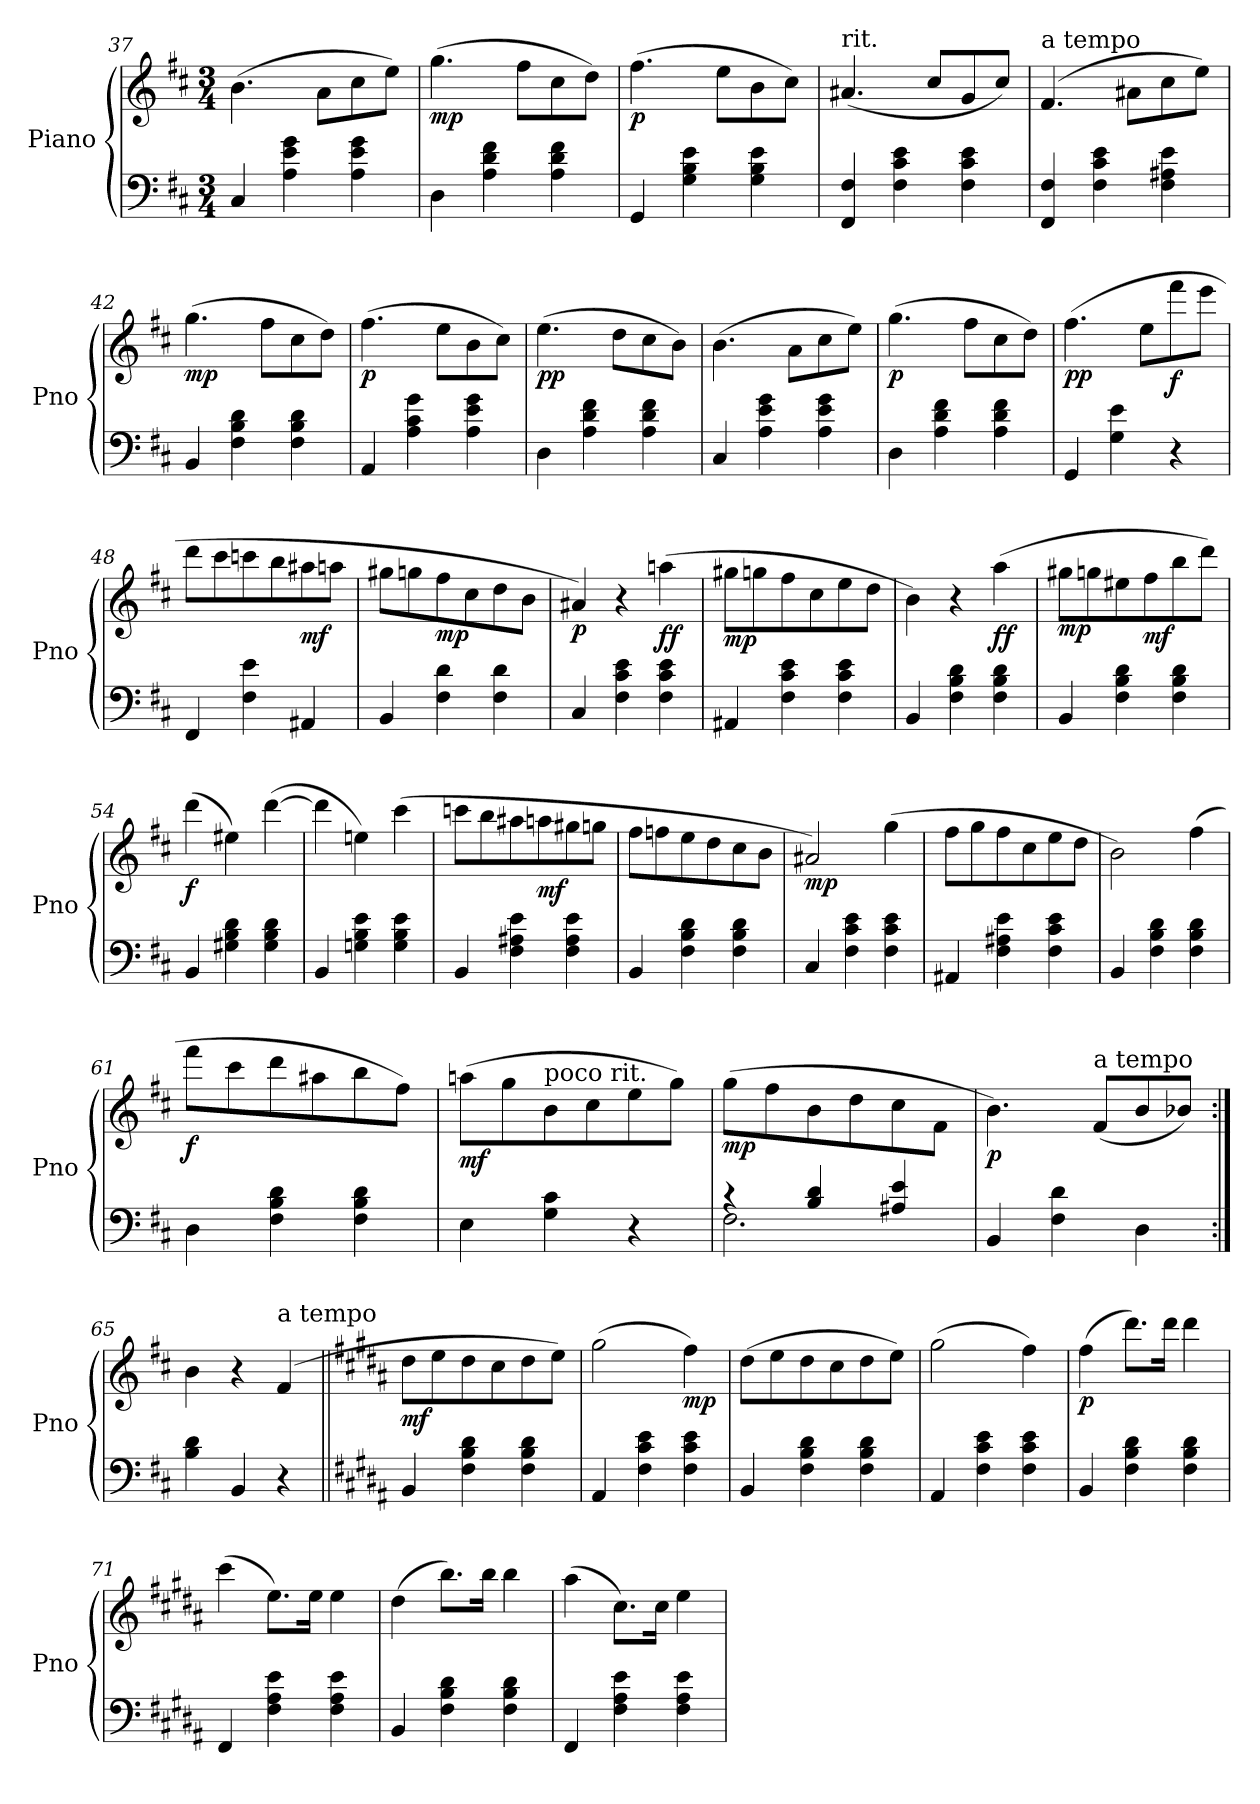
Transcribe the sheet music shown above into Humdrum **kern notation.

**kern	**kern	**dynam
*part1	*part1	*part1
*staff2	*staff1	*staff1/2
*I"Piano	*	*
*I'Pno	*	*
*clefF4	*clefG2	*
*k[f#c#]	*k[f#c#]	*
*D:	*D:	*
*M3/4	*M3/4	*
=37	=37	=37
4C#/	(4.b\	.
4A\ 4e\ 4g\	.	.
.	8a\L	.
4A\ 4e\ 4g\	8cc#\	.
.	8ee\J)	.
=38	=38	=38
!	!	!LO:DY:b
4D\	(4.gg\	mp
4A\ 4d\ 4f#\	.	.
.	8ff#\L	.
4A\ 4d\ 4f#\	8cc#\	.
.	8dd\J)	.
!!LO:LB:g=z
=39	=39	=39
!	!	!LO:DY:b
4GG/	(4.ff#\	p
4G\ 4B\ 4e\	.	.
.	8ee\L	.
4G\ 4B\ 4e\	8b\	.
.	8cc#\J)	.
=40	=40	=40
!	!LO:TX:a:t=rit.	!
4FF#/ 4F#/	(4.a#X/	.
4F#\ 4c#\ 4e\	.	.
.	8cc#/L	.
4F#\ 4c#\ 4e\	8g/	.
.	8cc#/J)	.
=41	=41	=41
!	!LO:TX:a:t=a tempo	!
4FF#/ 4F#/	(4.f#/	.
4F#\ 4c#\ 4e\	.	.
.	8a#X\L	.
4F#\ 4A#X\ 4e\	8cc#\	.
.	8ee\J)	.
=42	=42	=42
!	!	!LO:DY:b
4BB/	(4.gg\	mp
4F#\ 4B\ 4d\	.	.
.	8ff#\L	.
4F#\ 4B\ 4d\	8cc#\	.
.	8dd\J)	.
=43	=43	=43
!	!	!LO:DY:b
4AA/	(4.ff#\	p
4A\ 4c#\ 4g\	.	.
.	8ee\L	.
4A\ 4e\ 4g\	8b\	.
.	8cc#\J)	.
=44	=44	=44
!	!	!LO:DY:b
4D\	(4.ee\	pp
4A\ 4d\ 4f#\	.	.
.	8dd\L	.
4A\ 4d\ 4f#\	8cc#\	.
.	8b\J)	.
=45	=45	=45
4C#/	(4.b\	.
4A\ 4e\ 4g\	.	.
.	8a\L	.
4A\ 4e\ 4g\	8cc#\	.
.	8ee\J)	.
!!LO:LB:g=z
=46	=46	=46
!	!	!LO:DY:b
4D\	(4.gg\	p
4A\ 4d\ 4f#\	.	.
.	8ff#\L	.
4A\ 4d\ 4f#\	8cc#\	.
.	8dd\J)	.
=47	=47	=47
!	!	!LO:DY:b
4GG/	(4.ff#\	pp
4G\ 4e\	.	.
.	8ee\L	.
!	!	!LO:DY:b
4r	8fff#\	f
.	8eee\J	.
=48	=48	=48
4FF#/	8ddd\L	.
.	8ccc#\	.
4F#\ 4e\	8cccn\	.
.	8bb\	.
!	!	!LO:DY:b
4AA#X/	8aa#X\	mf
.	8aan\J	.
=49	=49	=49
4BB/	8gg#X\L	.
.	8ggn\	.
!	!	!LO:DY:b
4F#\ 4d\	8ff#\	mp
.	8cc#\	.
4F#\ 4d\	8dd\	.
.	8b\J	.
=50	=50	=50
!	!	!LO:DY:b
4C#/	4a#X/)	p
4F#\ 4c#\ 4e\	4r	.
!	!	!LO:DY:b
4F#\ 4c#\ 4e\	(4aan\	ff
=51	=51	=51
!	!	!LO:DY:b
4AA#X/	8gg#X\L	mp
.	8ggn\	.
4F#\ 4c#\ 4e\	8ff#\	.
.	8cc#\	.
4F#\ 4c#\ 4e\	8ee\	.
.	8dd\J	.
!!LO:LB:g=z
=52	=52	=52
4BB/	4b\)	.
4F#\ 4B\ 4d\	4r	.
!	!	!LO:DY:b
4F#\ 4B\ 4d\	(4aa\	ff
=53	=53	=53
!	!	!LO:DY:b
4BB/	8gg#X\L	mp
.	8ggn\	.
4F#\ 4B\ 4d\	8ee#X\	.
!	!	!LO:DY:b
.	8ff#\	mf
4F#\ 4B\ 4d\	8bb\	.
.	8ddd\J)	.
=54	=54	=54
!	!	!LO:DY:b
4BB/	(4ddd\	f
4G#X\ 4B\ 4d\	4ee#X\)	.
4G#\ 4B\ 4d\	([4ddd\	.
=55	=55	=55
4BB/	4ddd\]	.
4Gn\ 4B\ 4e\	4een\)	.
4G\ 4B\ 4e\	(4ccc#\	.
=56	=56	=56
4BB/	8cccn\L	.
.	8bb\	.
4F#\ 4A#X\ 4e\	8aa#X\	.
!	!	!LO:DY:b
.	8aan\	mf
4F#\ 4A#\ 4e\	8gg#X\	.
.	8ggn\J	.
=57	=57	=57
4BB/	8ff#\L	.
.	8ffn\	.
4F#\ 4B\ 4d\	8ee\	.
.	8dd\	.
4F#\ 4B\ 4d\	8cc#\	.
.	8b\J	.
!!LO:LB:g=z
=58	=58	=58
!	!	!LO:DY:b
4C#/	2a#X/)	mp
4F#\ 4c#\ 4e\	.	.
4F#\ 4c#\ 4e\	(4gg\	.
=59	=59	=59
4AA#X/	8ff#\L	.
.	8gg\	.
4F#\ 4A#X\ 4e\	8ff#\	.
.	8cc#\	.
4F#\ 4c#\ 4e\	8ee\	.
.	8dd\J	.
=60	=60	=60
4BB/	2b\)	.
4F#\ 4B\ 4d\	.	.
4F#\ 4B\ 4d\	(4ff#\	.
=61	=61	=61
!	!	!LO:DY:b
4D\	8fff#\L	f
.	8ccc#\	.
4F#\ 4B\ 4d\	8ddd\	.
.	8aa#X\	.
4F#\ 4B\ 4d\	8bb\	.
.	8ff#\J)	.
=62	=62	=62
!	!	!LO:DY:b
4E\	(8aan\L	mf
.	8gg\	.
!	!LO:TX:a:t=poco rit.	!
4G\ 4c#\	8b\	.
.	8cc#\	.
4r	8ee\	.
.	8gg\J)	.
=63	=63	=63
*^	*	*
!	!	!	!LO:DY:b
4rc	2.F#\	(8gg\L	mp
.	.	8ff#\	.
4B/ 4d/	.	8b\	.
.	.	8dd\	.
4A#X/ 4e/	.	8cc#\	.
.	.	8f#\J	.
*v	*v	*	*
=64	=64	=64
!	!	!LO:DY:b
4BB/	4.b\)	p
4F#\ 4d\	.	.
!	!LO:TX:a:t=a tempo	!
.	(8f#/L	.
4D\	8b/	.
.	8b-X/J)	.
!!LO:PB:g=z
=65:|!	=65:|!	=65:|!
4B\ 4d\	4b\	.
4BB/	4r	.
!	!LO:TX:a:t=a tempo	!
4r	(4f#/	.
=66||	=66||	=66||
*k[f#c#g#d#a#]	*k[f#c#g#d#a#]	*
*B:	*B:	*
!	!	!LO:DY:b
4BB/	8dd#\L	mf
.	8ee\	.
4F#\ 4B\ 4d#\	8dd#\	.
.	8cc#\	.
4F#\ 4B\ 4d#\	8dd#\	.
.	8ee\J)	.
=67	=67	=67
4AA#/	(2gg#\	.
4F#\ 4c#\ 4e\	.	.
!	!	!LO:DY:b
4F#\ 4c#\ 4e\	4ff#\)	mp
=68	=68	=68
4BB/	(8dd#\L	.
.	8ee\	.
4F#\ 4B\ 4d#\	8dd#\	.
.	8cc#\	.
4F#\ 4B\ 4d#\	8dd#\	.
.	8ee\J)	.
=69	=69	=69
4AA#/	(2gg#\	.
4F#\ 4c#\ 4e\	.	.
4F#\ 4c#\ 4e\	4ff#\)	.
=70	=70	=70
!	!	!LO:DY:b
4BB/	(4ff#\	p
4F#\ 4B\ 4d#\	8.ddd#\L)	.
.	16ddd#\Jk	.
4F#\ 4B\ 4d#\	4ddd#\	.
=71	=71	=71
4FF#/	(4ccc#\	.
4F#\ 4A#\ 4e\	8.ee\L)	.
.	16ee\Jk	.
4F#\ 4A#\ 4e\	4ee\	.
!!LO:LB:g=z
=72	=72	=72
4BB/	(4dd#\	.
4F#\ 4B\ 4d#\	8.bb\L)	.
.	16bb\Jk	.
4F#\ 4B\ 4d#\	4bb\	.
=73	=73	=73
4FF#/	(4aa#\	.
4F#\ 4A#\ 4e\	8.cc#\L)	.
.	16cc#\Jk	.
4F#\ 4A#\ 4e\	4ee\	.
=	=	=
*-	*-	*-
